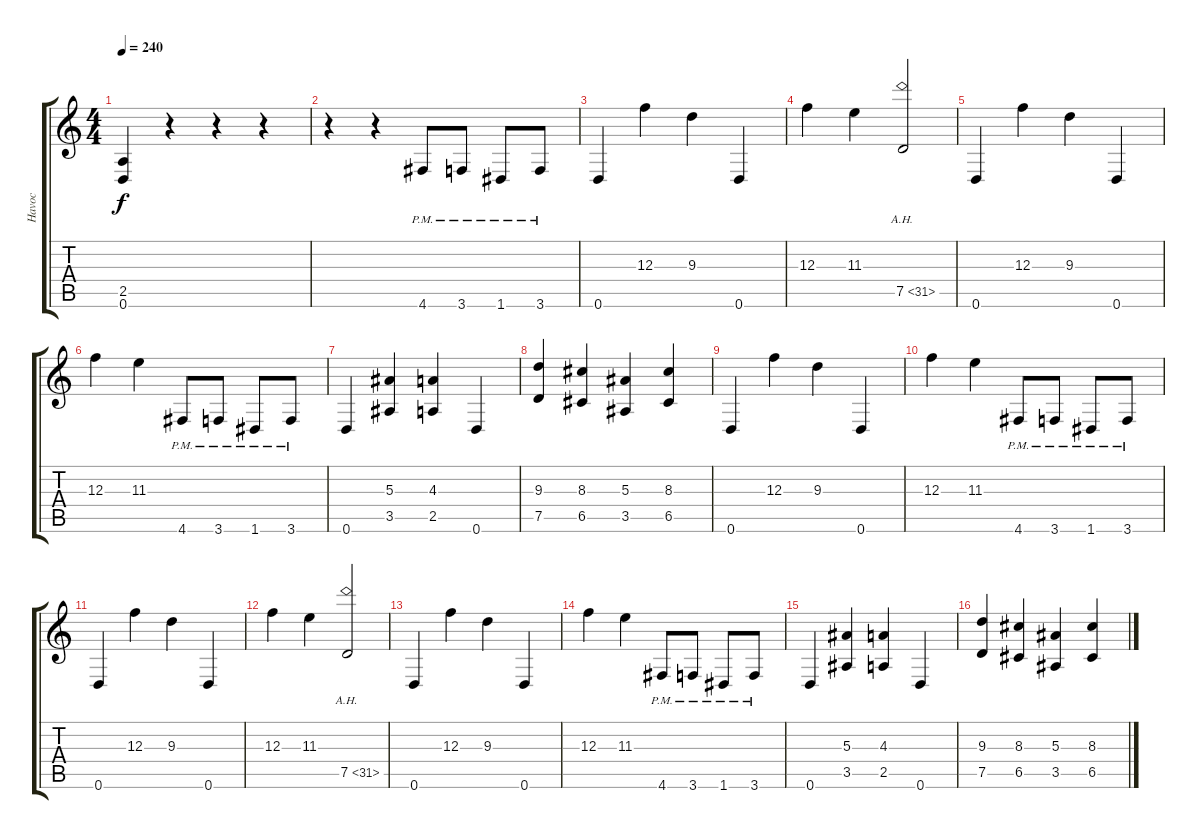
\track ("Havoc" "Havoc") {instrument distortionguitar}
\staff {score tabs}
\tuning (D4 A3 F3 C3 G2 D2) {hide}
\ts (4 4)
\tempo 240
\clef g2
\ks c
(2.5 0.6).4{dy f} r.4 r.4 r.4 |
r.4 r.4 4.6{pm}.8 3.6{pm}.8 1.6{pm}.8 3.6{pm}.8 |
0.6.4 12.3.4 9.3.4 0.6.4 |
12.3.4 11.3.4 7.5{ah 24}.2 |
0.6.4 12.3.4 9.3.4 0.6.4 |
12.3.4 11.3.4 4.6{pm}.8 3.6{pm}.8 1.6{pm}.8 3.6{pm}.8 |
0.6.4 (5.3 3.5).4 (4.3 2.5).4 0.6.4 |
(9.3 7.5).4 (8.3 6.5).4 (5.3 3.5).4 (8.3 6.5).4 |
0.6.4 12.3.4 9.3.4 0.6.4 |
12.3.4 11.3.4 4.6{pm}.8 3.6{pm}.8 1.6{pm}.8 3.6{pm}.8 |
0.6.4 12.3.4 9.3.4 0.6.4 |
12.3.4 11.3.4 7.5{ah 24}.2 |
0.6.4 12.3.4 9.3.4 0.6.4 |
12.3.4 11.3.4 4.6{pm}.8 3.6{pm}.8 1.6{pm}.8 3.6{pm}.8 |
0.6.4 (5.3 3.5).4 (4.3 2.5).4 0.6.4 |
(9.3 7.5).4 (8.3 6.5).4 (5.3 3.5).4 (8.3 6.5).4
